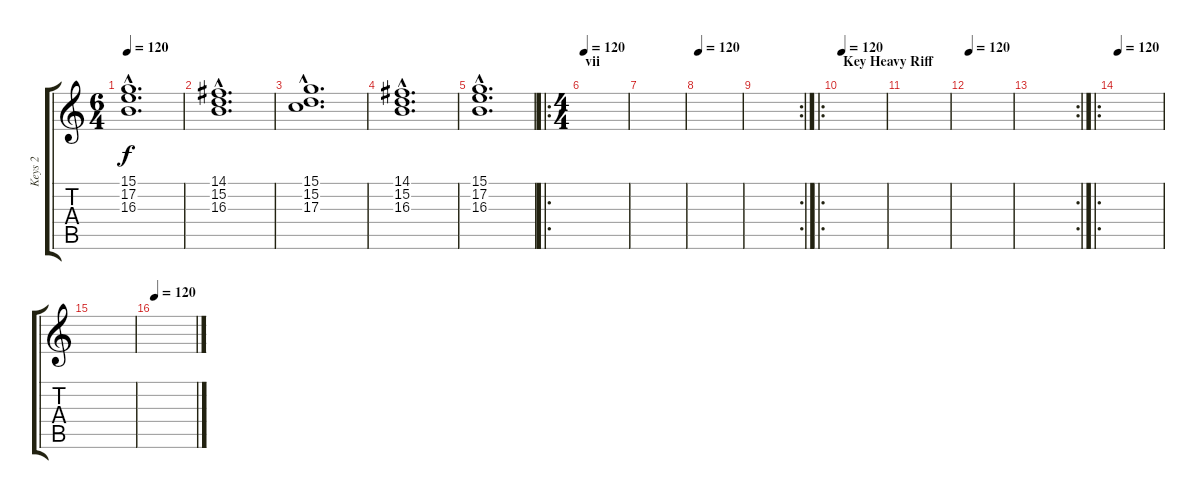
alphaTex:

\track ("Keys 2" "Keys 2") {instrument pad6metallic}
\staff {score tabs}
\tuning (E4 B3 G3 D3 A2 E2) {hide}
\ts (6 4)
\tempo 120
\clef g2
\ks c
(15.1{hac} 17.2{hac} 16.3{hac}).1{d dy f} |
(14.1{hac} 15.2{hac} 16.3{hac}).1{d instrument stringensemble1} |
(15.1{hac} 15.2{hac} 17.3{hac}).1{d} |
(14.1{hac} 15.2{hac} 16.3{hac}).1{d} |
(15.1{hac} 17.2{hac} 16.3{hac}).1{d} |
\ro
\ts (4 4)
\section ("" "vii")
\tempo 120
|
|
\tempo 120
|
\rc 2
|
\ro
\section ("" "Key Heavy Riff")
\tempo 120
|
|
\tempo 120
|
\rc 2
|
\ro
\tempo 120
|
|
\tempo 120
